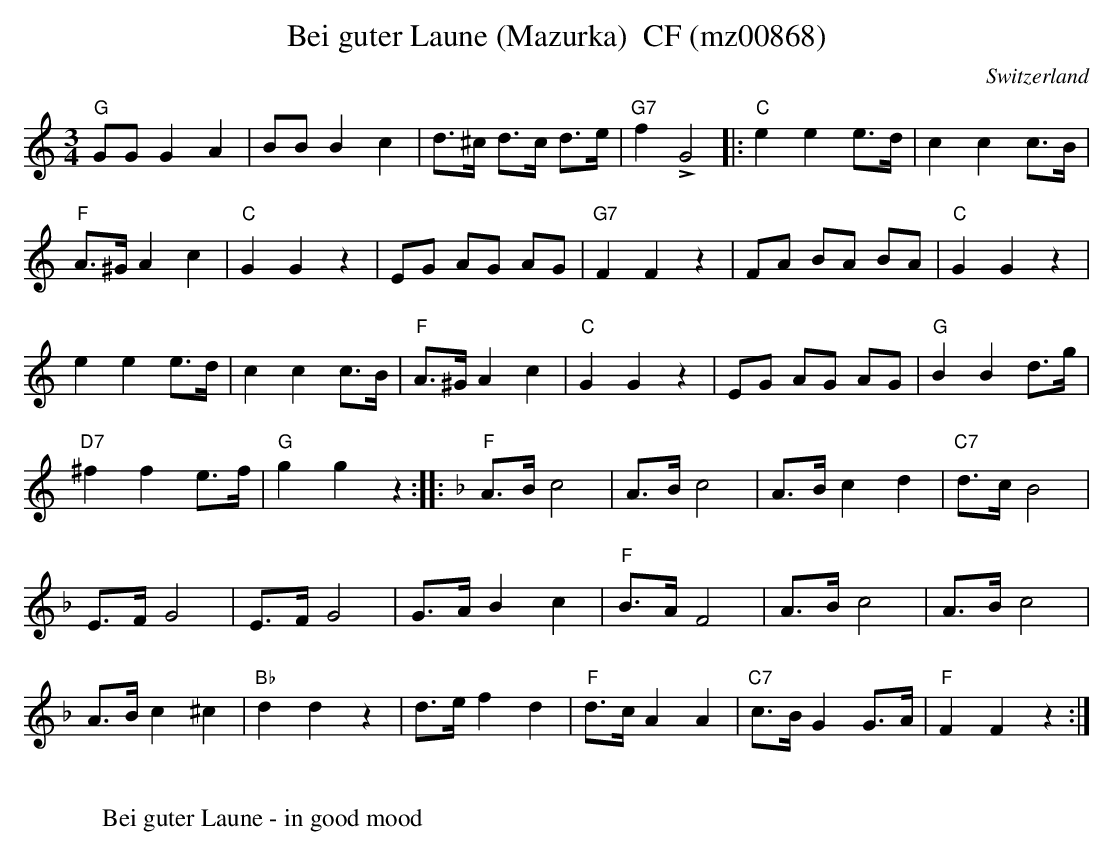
X:1
T:Bei guter Laune (Mazurka)  CF (mz00868)
O:Switzerland
M:3/4
L:1/8
K:C major
"G"GGG2A2 | BBB2c2 | d>^c d>c d>e | "G7"f2!>!G4 |: "C"e2e2e>d | c2c2c>B |
"F"A>^GA2c2 | "C"G2G2z2 | EG AG AG | "G7"F2F2z2 | FA BA BA | "C"G2G2z2 |
e2e2e>d | c2c2c>B | "F"A>^GA2c2 | "C"G2G2z2 | EG AG AG | "G"B2B2d>g |
"D7"^f2f2e>f | "G"g2g2z2 :: [K:F] "F"A>Bc4 | A>Bc4 | A>Bc2d2 | "C7"d>cB4 |
E>FG4 | E>FG4 | G>AB2c2 | "F"B>AF4 | A>Bc4 | A>Bc4 |
A>Bc2^c2 | "Bb"d2d2z2 | d>e f2d2 | "F"d>cA2A2 | "C7"c>BG2G>A | "F"F2F2z2 :|
W:
W: Bei guter Laune - in good mood
